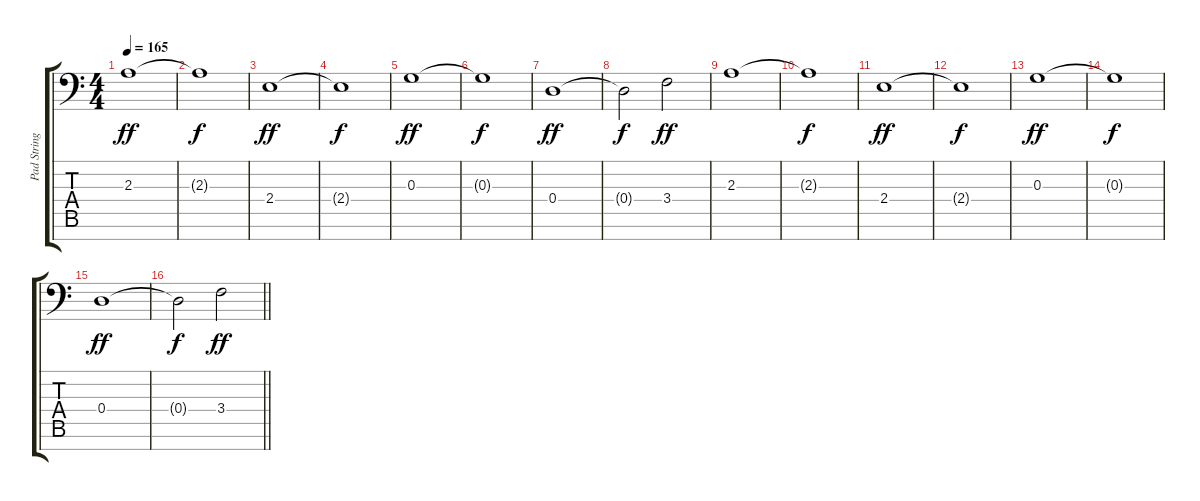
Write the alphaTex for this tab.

\track ("Pad Strings" "Pad String") {instrument synthstrings2}
\staff {score tabs}
\tuning (C8 B3 G3 D3 A2 E2 C-1) {hide}
\ts (4 4)
\tempo 165
\clef f4
\ks c
2.3.1{dy ff} |
2.3{t}.1{dy f} |
2.4.1{dy ff} |
2.4{t}.1{dy f} |
0.3.1{dy ff} |
0.3{t}.1{dy f} |
0.4.1{dy ff} |
0.4{t}.2{dy f} 3.4.2{dy ff} |
2.3.1 |
2.3{t}.1{dy f} |
2.4.1{dy ff} |
2.4{t}.1{dy f} |
0.3.1{dy ff} |
0.3{t}.1{dy f} |
0.4.1{dy ff} |
\barLineRight lightlight
0.4{t}.2{dy f} 3.4.2{dy ff}
